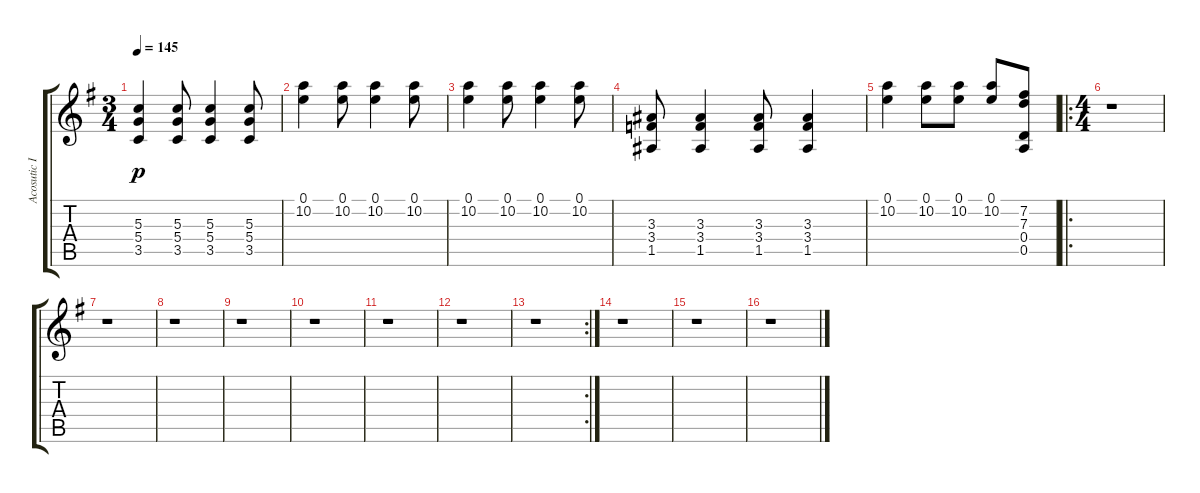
\track ("Acosutic II" "Acosutic I") {instrument acousticguitarsteel}
\staff {score tabs}
\tuning (E4 B3 G3 D3 A2 E2) {hide}
\ts (3 4)
\tempo 145
\clef g2
\ks g
(5.3 5.4 3.5).4{dy p} (5.3 5.4 3.5).8 (5.3 5.4 3.5).4 (5.3 5.4 3.5).8 |
(0.1 10.2).4 (0.1 10.2).8 (0.1 10.2).4 (0.1 10.2).8 |
(0.1 10.2).4 (0.1 10.2).8 (0.1 10.2).4 (0.1 10.2).8 |
(3.3 3.4 1.5).8 (3.3 3.4 1.5).4 (3.3 3.4 1.5).8 (3.3 3.4 1.5).4 |
(0.1 10.2).4 (0.1 10.2).8 (0.1 10.2).8 (0.1 10.2).8 (7.2 7.3 0.4 0.5).8 |
\ro
\ts (4 4)
r.1 |
r.1 |
r.1 |
r.1 |
r.1 |
r.1 |
r.1 |
\rc 2
r.1 |
r.1 |
r.1 |
r.1
